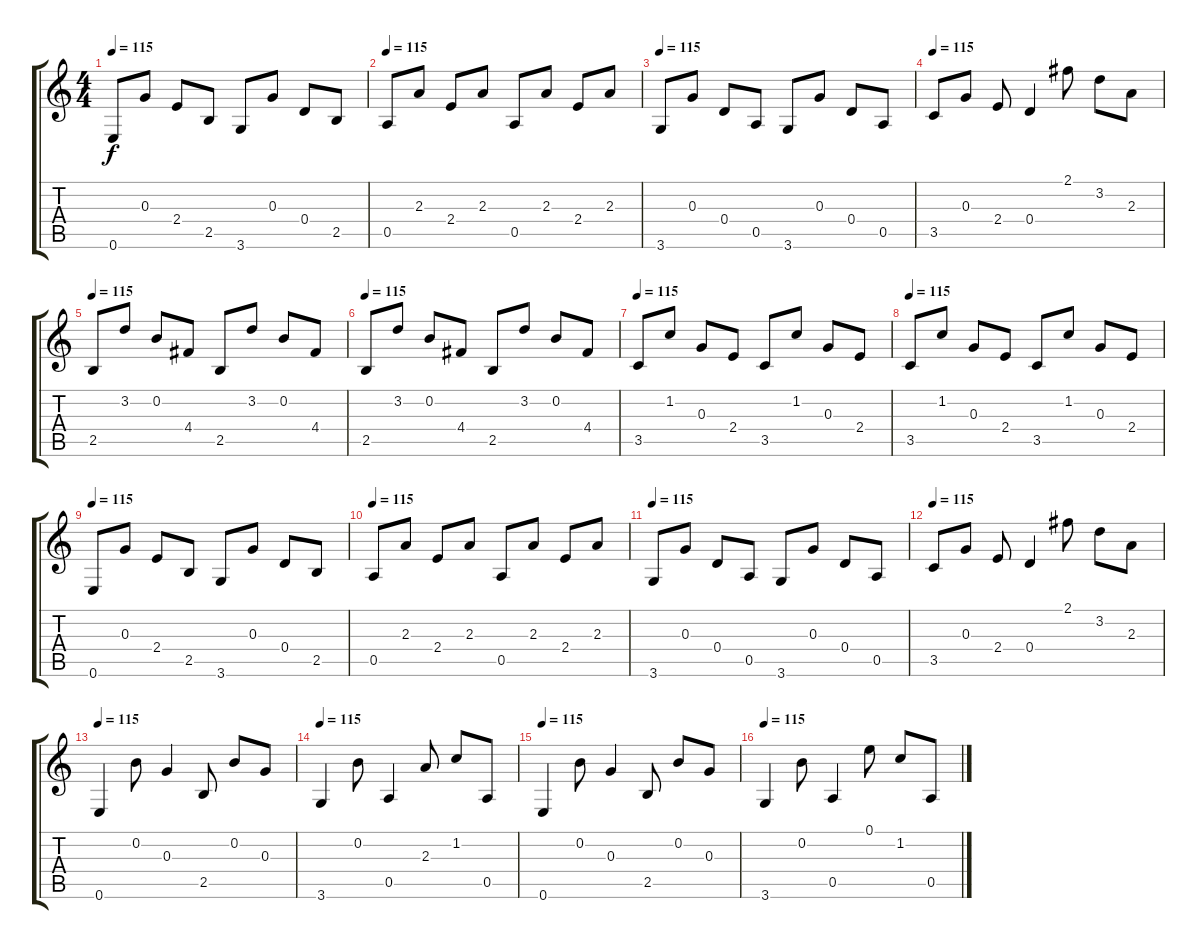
\track "" {instrument acousticguitarsteel}
\staff {score tabs}
\tuning (E4 B3 G3 D3 A2 E2) {hide}
\ts (4 4)
\tempo 115
\clef g2
\ks c
0.6.8{dy f} 0.3.8 2.4.8 2.5.8 3.6.8 0.3.8 0.4.8 2.5.8 |
\tempo 115
0.5.8 2.3.8 2.4.8 2.3.8 0.5.8 2.3.8 2.4.8 2.3.8 |
\tempo 115
3.6.8 0.3.8 0.4.8 0.5.8 3.6.8 0.3.8 0.4.8 0.5.8 |
\tempo 115
3.5.8 0.3.8 2.4.8 0.4.4 2.1.8 3.2.8 2.3.8 |
\tempo 115
2.5.8 3.2.8 0.2.8 4.4.8 2.5.8 3.2.8 0.2.8 4.4.8 |
\tempo 115
2.5.8 3.2.8 0.2.8 4.4.8 2.5.8 3.2.8 0.2.8 4.4.8 |
\tempo 115
3.5.8 1.2.8 0.3.8 2.4.8 3.5.8 1.2.8 0.3.8 2.4.8 |
\tempo 115
3.5.8 1.2.8 0.3.8 2.4.8 3.5.8 1.2.8 0.3.8 2.4.8 |
\tempo 115
0.6.8 0.3.8 2.4.8 2.5.8 3.6.8 0.3.8 0.4.8 2.5.8 |
\tempo 115
0.5.8 2.3.8 2.4.8 2.3.8 0.5.8 2.3.8 2.4.8 2.3.8 |
\tempo 115
3.6.8 0.3.8 0.4.8 0.5.8 3.6.8 0.3.8 0.4.8 0.5.8 |
\tempo 115
3.5.8 0.3.8 2.4.8 0.4.4 2.1.8 3.2.8 2.3.8 |
\tempo 115
0.6.4{volume 6} 0.2.8 0.3.4 2.5.8 0.2.8 0.3.8 |
\tempo 115
3.6.4 0.2.8 0.5.4 2.3.8 1.2.8 0.5.8 |
\tempo 115
0.6.4 0.2.8 0.3.4 2.5.8 0.2.8 0.3.8 |
\tempo 115
3.6.4 0.2.8 0.5.4 0.1.8 1.2.8 0.5.8
